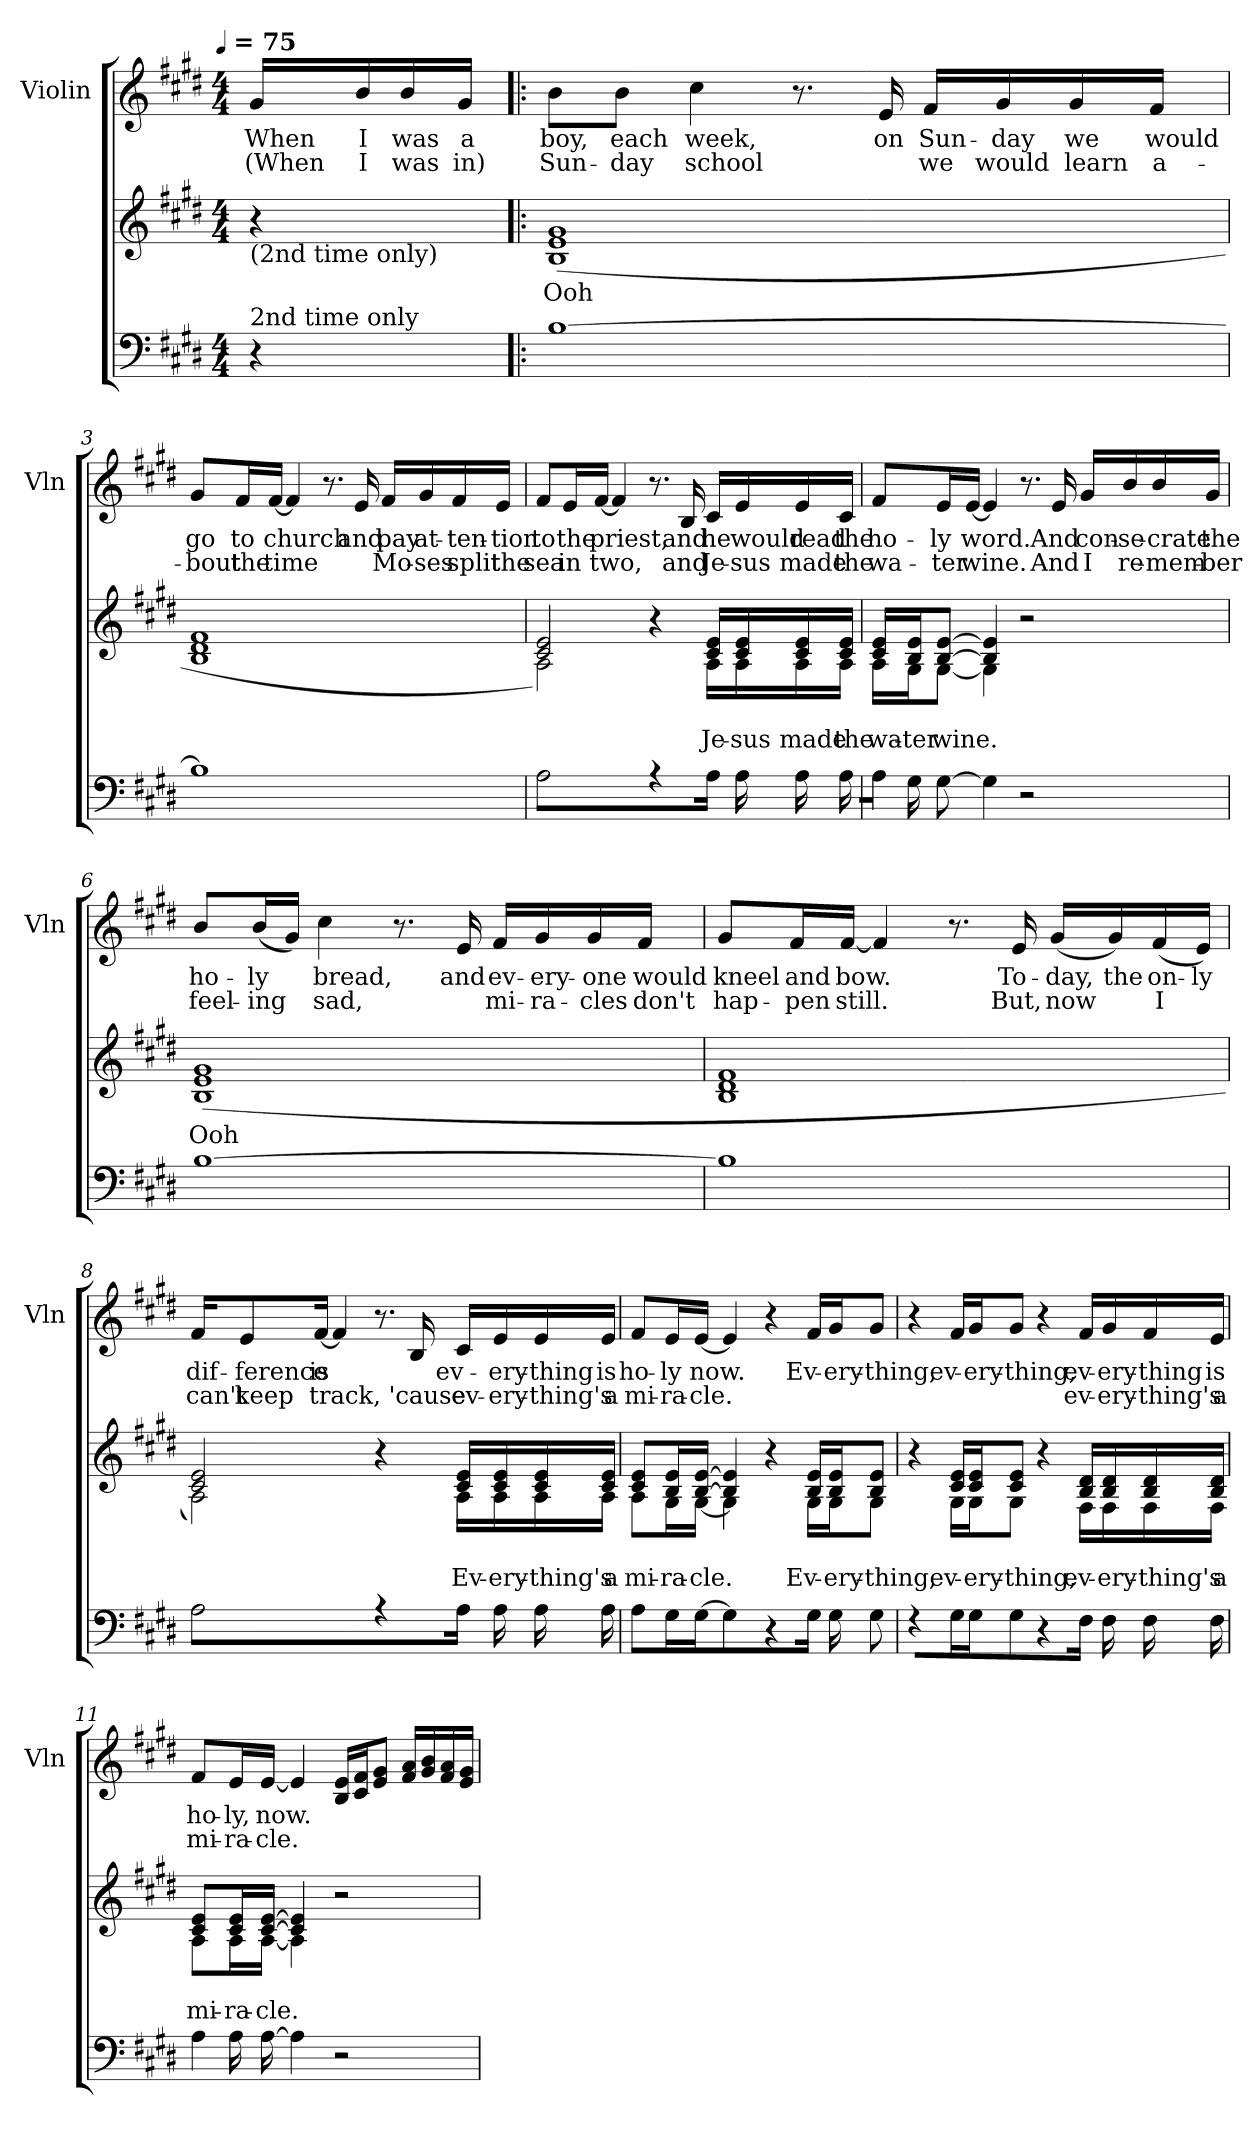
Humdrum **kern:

**kern	**kern	**text	**text	**kern	**text	**text
*part2	*part2	*part2	*part2	*part1	*part1	*part1
*staff3	*staff2	*staff2	*staff2	*staff1	*staff1	*staff1
*	*	*	*	*I"Violin	*	*
*	*	*	*	*I'Vln	*	*
*clefF4	*clefG2	*	*	*clefG2	*	*
*k[f#c#g#d#]	*k[f#c#g#d#]	*	*	*k[f#c#g#d#]	*	*
!!LO:TX:omd:t=[quarter] = 75
*M4/4	*M4/4	*	*	*M4/4	*	*
*MM75	*MM75	*	*	*MM75	*	*
=1	=1	=1	=1	=1	=1	=1
!	!LO:TX:b:t=(2nd time only)	!	!	!	!	!
!LO:TX:t=2nd time only	!	!	!	!	!	!
4r	4r	.	.	16g#LL	When	(When
.	.	.	.	16b	I	I
.	.	.	.	16b	was	was
.	.	.	.	16g#JJ	a	in)
=2!|:	=2!|:	=2!|:	=2!|:	=2!|:	=2!|:	=2!|:
*	*^	*	*	*	*	*
[1B	1e 1g#	(1B	Ooh	.	8bL	boy,	Sun-
.	.	.	.	.	8bJ	each	-day
.	.	.	.	.	4cc#\	week,	school
.	.	.	.	.	8.r	.	.
.	.	.	.	.	16e/	on	.
.	.	.	.	.	16f#LL	Sun-	we
.	.	.	.	.	16g#	-day	would
.	.	.	.	.	16g#	we	learn
.	.	.	.	.	16f#JJ	would	a-
!!LO:LB:g=z
=3	=3	=3	=3	=3	=3	=3	=3
1B]	1d# 1f#	1B	.	.	8g#L	go	-bout
.	.	.	.	.	16f#L	to	the
.	.	.	.	.	[16f#JJ	church	time
.	.	.	.	.	4f#/]	.	.
.	.	.	.	.	8.r	.	.
.	.	.	.	.	16e/	and	.
.	.	.	.	.	16f#LL	pay	Mo-
.	.	.	.	.	16g#	at-	-ses
.	.	.	.	.	16f#	-ten-	split
.	.	.	.	.	16eJJ	-tion	the
=4	=4	=4	=4	=4	=4	=4	=4
2A\	2c#/ 2e/	2A\)	.	.	8f#L	to	sea
.	.	.	.	.	16eL	the	in
.	.	.	.	.	[16f#JJ	priest,	two,
.	.	.	.	.	4f#/]	.	.
4r	4r	4ryy	.	.	8.r	.	.
.	.	.	.	.	16B/	and	and
16AJJ	16c# 16eLL	16ALL	.	Je-	16c#LL	he	Je-
16A	16c# 16e	16A	.	-sus	16e	would	-sus
16A	16c# 16e	16A	.	made	16e	read	made
16A	16c# 16eJJ	16AJJ	.	the	16c#JJ	the	the
!!LO:LB:g=z
=5	=5	=5	=5	=5	=5	=5	=5
16AJJ	16c# 16eLL	16ALL	.	wa-	8f#L	ho-	wa-
16G#	16B 16eJ	16G#J	.	-ter	.	.	.
[8G#	[8B [8eJ	[8G#J	.	wine.	16eL	-ly	-ter
.	.	.	.	.	[16eJJ	word.	wine.
4G#\]	4B]/ 4e]/	4G#\]	.	.	4e/]	.	.
2r	2r	2ryy	.	.	8.r	.	.
.	.	.	.	.	16e/	And	And
.	.	.	.	.	16g#LL	con-	I
.	.	.	.	.	16b	-se-	re-
.	.	.	.	.	16b	-crate	-mem-
.	.	.	.	.	16g#JJ	the	-ber
=6	=6	=6	=6	=6	=6	=6	=6
[1B	1e 1g#	(1B	Ooh	.	8bL	ho-	feel-
.	.	.	.	.	(<16bL	-ly	-ing
.	.	.	.	.	16g#JJ)	.	.
.	.	.	.	.	4cc#\	bread,	sad,
.	.	.	.	.	8.r	.	.
.	.	.	.	.	16e/	and	.
.	.	.	.	.	16f#LL	ev-	mi-
.	.	.	.	.	16g#	-ery-	-ra-
.	.	.	.	.	16g#	-one	-cles
.	.	.	.	.	16f#JJ	would	don't
!!LO:LB:g=z
=7	=7	=7	=7	=7	=7	=7	=7
1B]	1d# 1f#	1B	.	.	8g#L	kneel	hap-
.	.	.	.	.	16f#L	and	-pen
.	.	.	.	.	[16f#JJ	bow.	still.
.	.	.	.	.	4f#/]	.	.
.	.	.	.	.	8.r	.	.
.	.	.	.	.	16e/	To-	But,
.	.	.	.	.	(<16g#LL	-day,	now
.	.	.	.	.	16g#)	the	.
.	.	.	.	.	(<16f#	on-	I
.	.	.	.	.	16eJJ)	-ly	.
=8	=8	=8	=8	=8	=8	=8	=8
2A\	2c#/ 2e/	2A\)	.	.	16f#KL	dif-	can't
.	.	.	.	.	8e	-ference	keep
.	.	.	.	.	[16f#Jk	is	track,
.	.	.	.	.	4f#/]	.	.
4r	4r	4ryy	.	.	8.r	.	.
.	.	.	.	.	16B/	.	'cause
16AJJ	16c# 16eLL	16ALL	.	Ev-	16c#LL	ev-	ev-
16A	16c# 16e	16A	.	-ery-	16e	-ery-	-ery-
16A	16c# 16e	16A	.	-thing's	16e	-thing	-thing's
16A	16c# 16eJJ	16AJJ	.	a	16eJJ	is	a
!!LO:PB:g=z
=9	=9	=9	=9	=9	=9	=9	=9
8AJ	8c# 8eL	8AL	.	mi-	8f#L	ho-	mi-
16G#	16B 16eL	16G#L	.	-ra-	16eL	-ly	-ra-
[16G#	[16B [16eJJ	[16G#JJ	.	-cle.	[16eJJ	now.	-cle.
4G#\]	4B]/ 4e]/	4G#\]	.	.	4e/]	.	.
4r	4r	4ryy	.	.	4r	.	.
16G#JJ	16B 16eLL	16G#LL	.	Ev-	16f#LL	Ev-	.
16G#	16B 16eJ	16G#J	.	-ery-	16g#J	-ery-	.
8G#	8B 8eJ	8G#J	.	-thing,	8g#J	-thing,	.
=10	=10	=10	=10	=10	=10	=10	=10
4r	4r	4ryy	.	.	4r	.	.
16G#JJ	16c# 16eLL	16G#LL	.	ev-	16f#LL	ev-	.
16G#	16c# 16eJ	16G#J	.	-ery-	16g#J	-ery-	.
8G#	8c# 8eJ	8G#J	.	-thing,	8g#J	-thing,	.
4r	4r	4ryy	.	.	4r	.	.
16F#JJ	16B 16d#LL	16F#LL	.	ev-	16f#LL	ev-	ev-
16F#	16B 16d#	16F#	.	-ery-	16g#	-ery-	-ery-
16F#	16B 16d#	16F#	.	-thing's	16f#	-thing	-thing's
16F#	16B 16d#JJ	16F#JJ	.	a	16eJJ	is	a
=11	=11	=11	=11	=11	=11	=11	=11
8AJ	8c# 8eL	8AL	.	mi-	8f#L	ho-	mi-
16A	16c# 16eL	16AL	.	-ra-	16eL	-ly,	-ra-
[16A	[16c# [16eJJ	[16AJJ	.	-cle.	[16eJJ	now.	-cle.
4A\]	4c#]/ 4e]/	4A\]	.	.	4e/]	.	.
2r	2r	2ryy	.	.	16B 16eLL	.	.
.	.	.	.	.	16c# 16f#J	.	.
.	.	.	.	.	8e 8g#J	.	.
.	.	.	.	.	16f# 16aLL	.	.
.	.	.	.	.	16g# 16b	.	.
.	.	.	.	.	16f# 16a	.	.
.	.	.	.	.	16e 16g#JJ	.	.
*	*v	*v	*	*	*	*	*
=	=	=	=	=	=	=
*-	*-	*-	*-	*-	*-	*-
